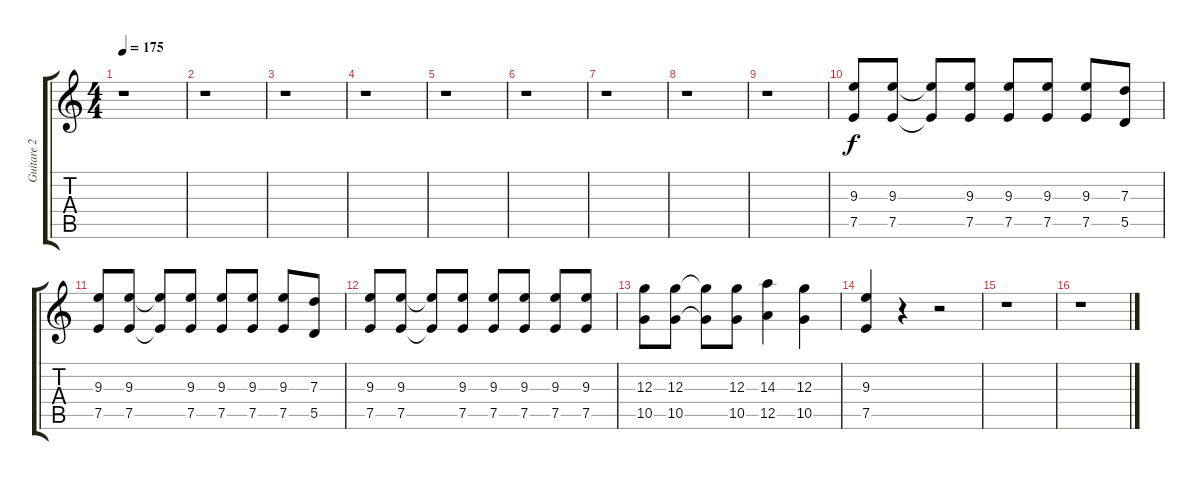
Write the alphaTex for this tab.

\track ("Guitare 2" "Guitare 2") {instrument overdrivenguitar}
\staff {score tabs}
\tuning (E4 B3 G3 D3 A2 E2) {hide}
\ts (4 4)
\tempo 175
\clef g2
\ks c
r.1{dy f} |
r.1 |
r.1 |
r.1 |
r.1 |
r.1 |
r.1 |
r.1 |
r.1 |
(9.3 7.5).8 (9.3 7.5).8 (9.3{t} 7.5{t}).8 (9.3 7.5).8 (9.3 7.5).8 (9.3 7.5).8 (9.3 7.5).8 (7.3 5.5).8 |
(9.3 7.5).8 (9.3 7.5).8 (9.3{t} 7.5{t}).8 (9.3 7.5).8 (9.3 7.5).8 (9.3 7.5).8 (9.3 7.5).8 (7.3 5.5).8 |
(9.3 7.5).8 (9.3 7.5).8 (9.3{t} 7.5{t}).8 (9.3 7.5).8 (9.3 7.5).8 (9.3 7.5).8 (9.3 7.5).8 (9.3 7.5).8 |
(12.3 10.5).8 (12.3 10.5).8 (12.3{t} 10.5{t}).8 (12.3 10.5).8 (14.3 12.5).4 (12.3 10.5).4 |
(9.3 7.5).4 r.4 r.2 |
r.1 |
r.1
